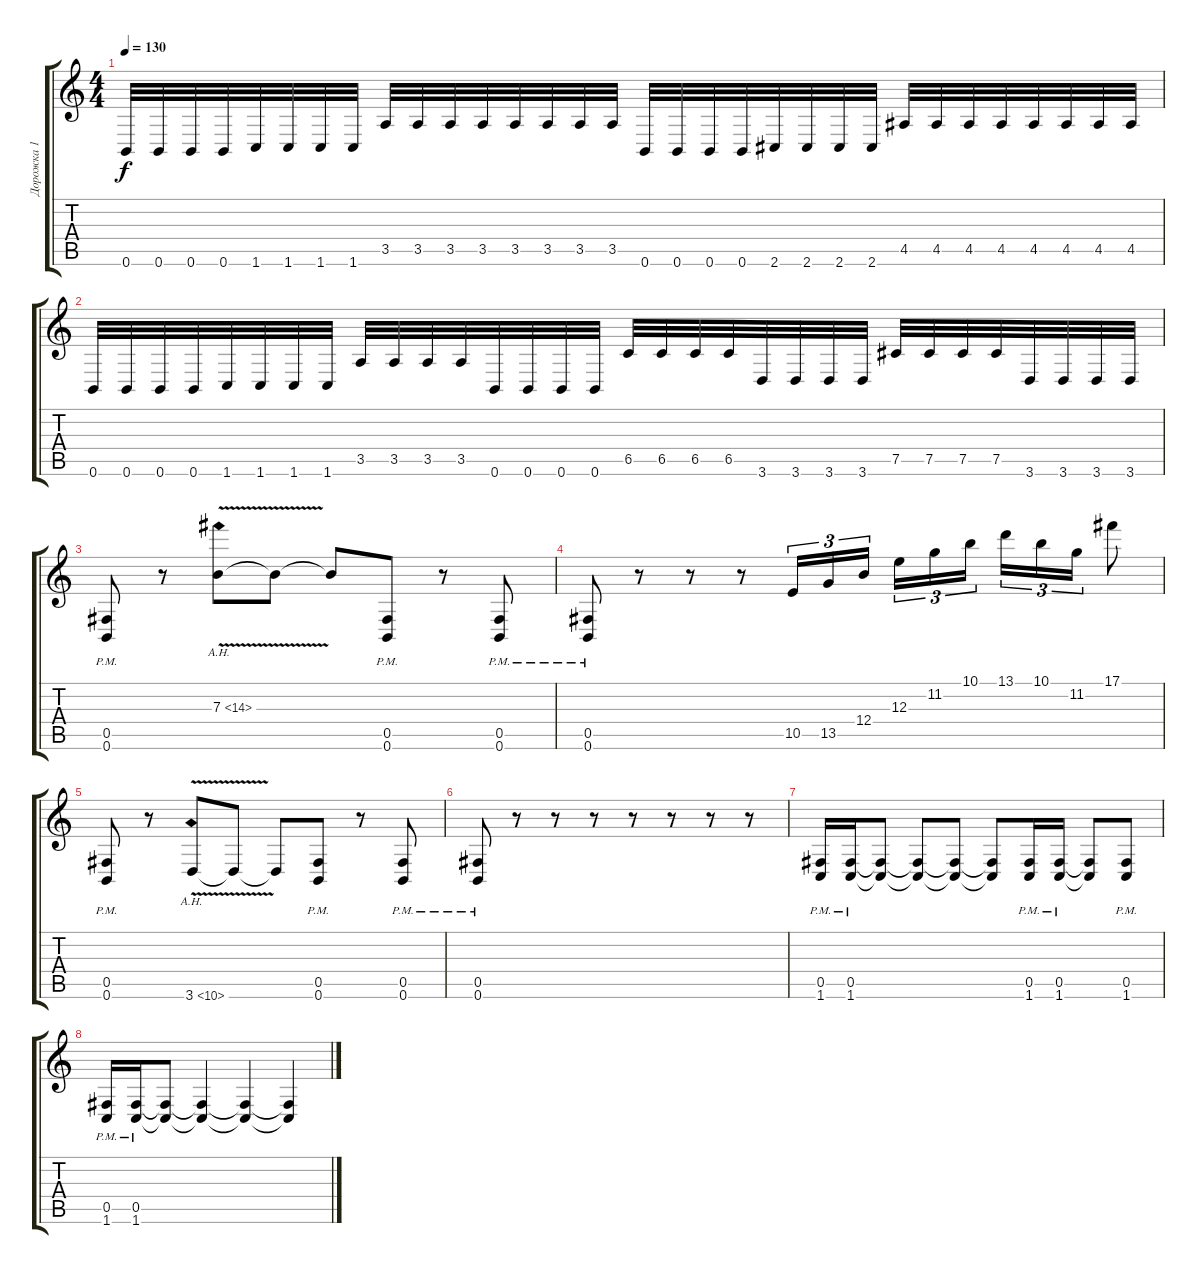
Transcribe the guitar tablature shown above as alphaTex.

\track ("Дорожка 1" "Дорожка 1") {instrument distortionguitar}
\staff {score tabs}
\tuning (Db4 Ab3 E3 B2 Gb2 B1) {hide}
\ts (4 4)
\tempo 130
\clef g2
\ks c
0.6.32{dy f} 0.6.32 0.6.32 0.6.32 1.6.32 1.6.32 1.6.32 1.6.32 3.5.32 3.5.32 3.5.32 3.5.32 3.5.32 3.5.32 3.5.32 3.5.32 0.6.32 0.6.32 0.6.32 0.6.32 2.6.32 2.6.32 2.6.32 2.6.32 4.5.32 4.5.32 4.5.32 4.5.32 4.5.32 4.5.32 4.5.32 4.5.32 |
0.6.32 0.6.32 0.6.32 0.6.32 1.6.32 1.6.32 1.6.32 1.6.32 3.5.32 3.5.32 3.5.32 3.5.32 0.6.32 0.6.32 0.6.32 0.6.32 6.5.32 6.5.32 6.5.32 6.5.32 3.6.32 3.6.32 3.6.32 3.6.32 7.5.32 7.5.32 7.5.32 7.5.32 3.6.32 3.6.32 3.6.32 3.6.32 |
(0.5{pm} 0.6).8 r.8 7.3{ah 7 v}.8 7.3{t}.8 7.3{t}.8 (0.5{pm} 0.6).8 r.8 (0.5{pm} 0.6).8 |
(0.5{pm} 0.6).8 r.8 r.8 r.8 10.5.16{tu (3 2)} 13.5.16{tu (3 2)} 12.4.16{tu (3 2)} 12.3.16{tu (3 2)} 11.2.16{tu (3 2)} 10.1.16{tu (3 2)} 13.1.16{tu (3 2)} 10.1.16{tu (3 2)} 11.2.16{tu (3 2)} 17.1.8 |
(0.5{pm} 0.6).8 r.8 3.6{ah 7 v}.8 3.6{t}.8 3.6{t}.8 (0.5{pm} 0.6).8 r.8 (0.5{pm} 0.6).8 |
(0.5{pm} 0.6).8 r.8 r.8 r.8 r.8 r.8 r.8 r.8 |
(0.5{pm} 1.6).16 (0.5{pm} 1.6).16 (0.5{t} 1.6{t}).8 (0.5{t} 1.6{t}).8 (0.5{t} 1.6{t}).8 (0.5{t} 1.6{t}).8 (0.5{pm} 1.6).16 (0.5{pm} 1.6).16 (0.5{t} 1.6{t}).8 (0.5{pm} 1.6).8 |
(0.5{pm} 1.6).16 (0.5{pm} 1.6).16 (0.5{t} 1.6{t}).8 (0.5{t} 1.6{t}).4 (0.5{t} 1.6{t}).4 (0.5{t} 1.6{t}).4
